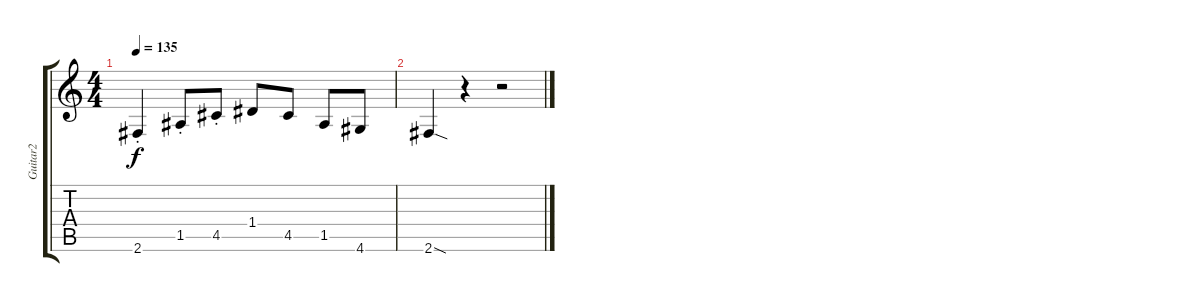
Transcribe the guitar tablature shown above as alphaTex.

\track ("Guitar2" "Guitar2") {instrument electricguitarmuted}
\staff {score tabs}
\tuning (E4 B3 G3 D3 A2 E2) {hide}
\ts (4 4)
\tempo 135
\clef g2
\ks c
2.6{st}.4{dy f} 1.5{st}.8 4.5{st}.8 1.4.8 4.5.8 1.5.8 4.6.8 |
2.6{sod}.4 r.4 r.2
